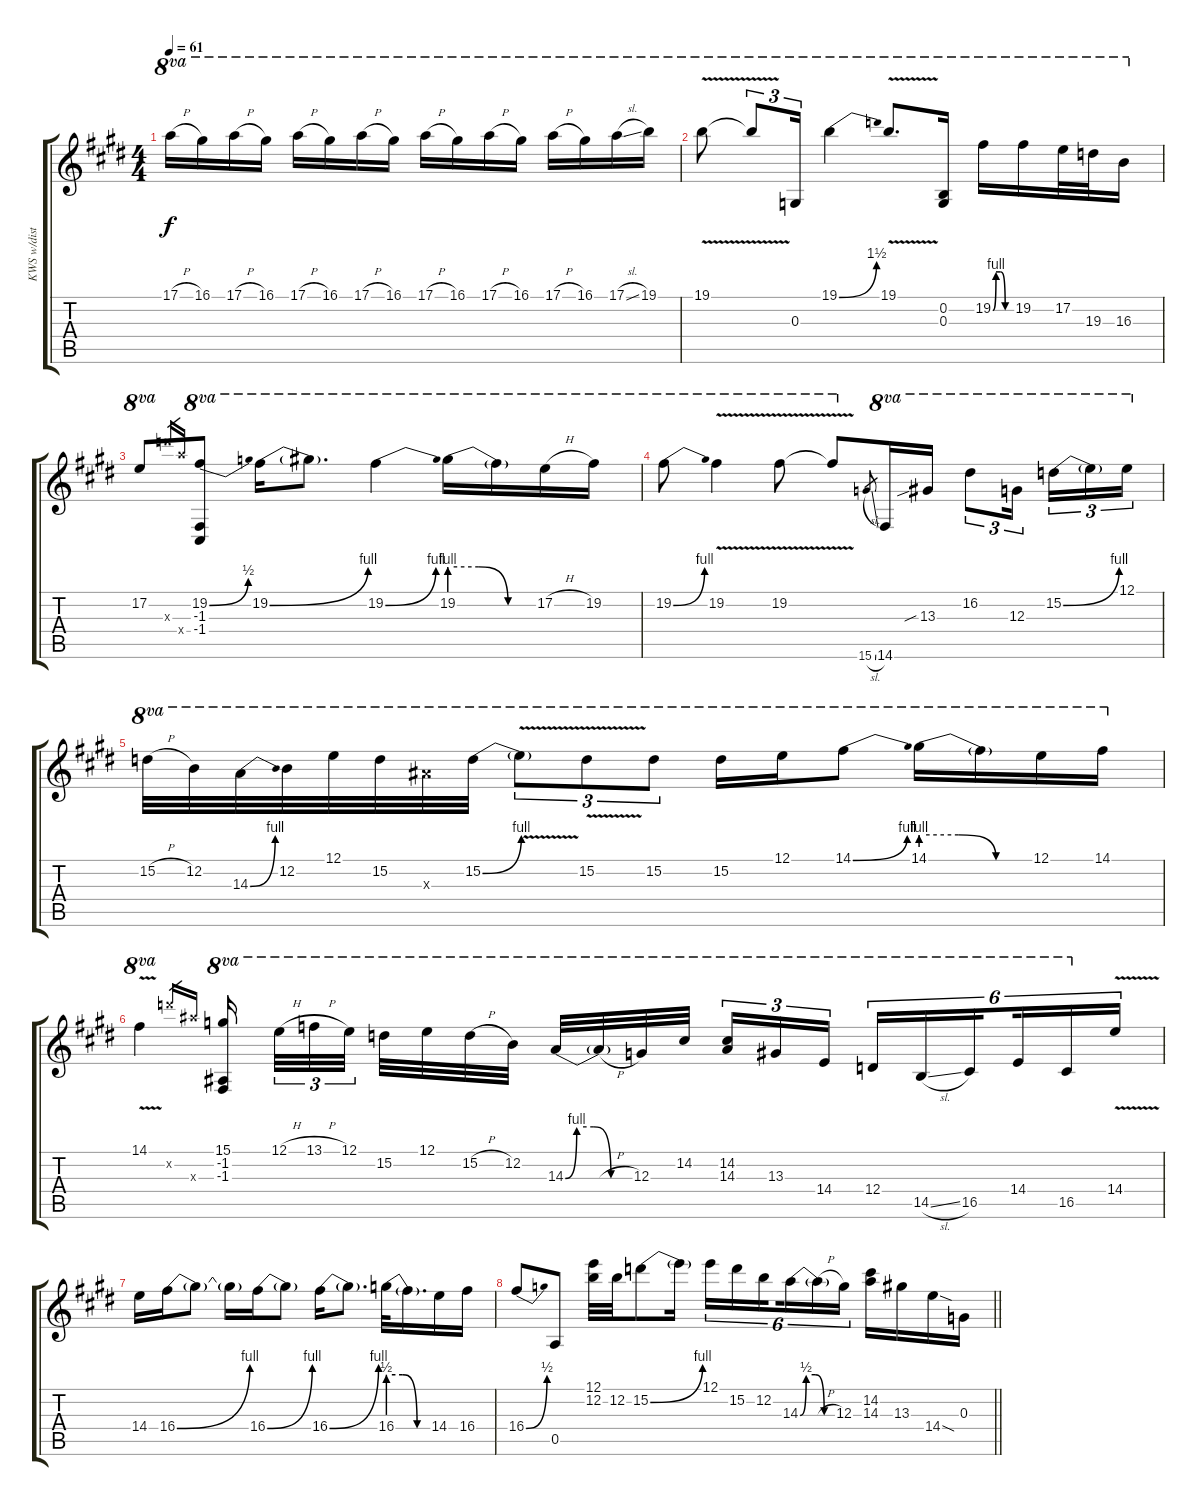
\track ("KWS w/dist" "KWS w/dist") {instrument distortionguitar}
\staff {score tabs}
\tuning (E4 B3 G3 D3 A2 E2) {hide}
\ts (4 4)
\tempo 61
\clef g2
\ks c#minor
17.1{h}.16{ot 8va dy f} 16.1.16{ot 8va} 17.1{h}.16{ot 8va} 16.1.16{ot 8va} 17.1{h}.16{ot 8va} 16.1.16{ot 8va} 17.1{h}.16{ot 8va} 16.1.16{ot 8va} 17.1{h}.16{ot 8va} 16.1.16{ot 8va} 17.1{h}.16{ot 8va} 16.1.16{ot 8va} 17.1{h}.16{ot 8va} 16.1.16{ot 8va} 17.1{sl}.16{ot 8va} 19.1.16{ot 8va} |
19.1{v}.8{ot 8va} 19.1{v t}.8{tu (3 2) ot 8va} 0.3.16{tu (3 2) ot 8va} 19.1{be (bend 0 0 60 6)}.4{ot 8va} 19.1{v}.8{d ot 8va} (0.2 0.3).16{ot 8va} 19.2{be (custom 0 0 10 4 25 4 40 0 60 0)}.16{ot 8va} 19.2.16{ot 8va} 17.2.32{ot 8va} 19.3.32{ot 8va} 16.3.16{ot 8va} |
17.2.8{ot 8va} 19.3{x}.16{gr} 19.4{x}.16{gr} (19.2{be (bend 0 0 60 2)} -1.3 -1.4).8{ot 8va} 19.2{be (bend 0 0 60 4)}.16{ot 8va} 19.2{t}.8{d ot 8va} 19.2{be (bend 0 0 60 4)}.4{ot 8va} 19.2{be (custom 0 4 20 4 40 0 60 0)}.16{ot 8va} 19.2{t}.16{ot 8va} 17.2{h}.16{ot 8va} 19.2.16{ot 8va} |
19.2{be (bend 0 0 60 4)}.8{ot 8va} 19.2{v}.4{ot 8va} 19.2{v}.8{ot 8va} 19.2{v t}.8{ot 8va} 15.6{sl}.8{gr} 14.6.16{ot 8va} 13.3{sib}.16{ot 8va} 16.2.8{tu (3 2) ot 8va} 12.3.16{tu (3 2) ot 8va beam splitsecondary} 15.2{be (bend 0 0 60 4)}.16{tu (3 2) ot 8va} 15.2{t}.16{tu (3 2) ot 8va} 12.1.16{tu (3 2) ot 8va} |
\ks e
15.2{h}.32{ot 8va} 12.2.32{ot 8va} 14.3{be (bend 0 0 60 4)}.32{ot 8va} 12.2.32{ot 8va} 12.1.32{ot 8va} 15.2.32{ot 8va} 15.3{x}.32{ot 8va} 15.2{be (bend 0 0 60 4)}.32{ot 8va} 15.2{v t}.8{tu (3 2) ot 8va} 15.2{v}.8{tu (3 2) ot 8va} 15.2.8{tu (3 2) ot 8va} 15.2.16{ot 8va} 12.1.16{ot 8va} 14.1{be (bend 0 0 60 4)}.8{ot 8va} 14.1{be (custom 0 4 20 4 40 0 60 0)}.16{ot 8va} 14.1{t}.16{ot 8va} 12.1.16{ot 8va} 14.1.16{ot 8va} |
\ks c#minor
14.1{v}.4{ot 8va} 15.2{x}.16{gr} 15.3{x}.16{gr} (15.1 -1.2 -1.3).16{ot 8va beam splitsecondary} 12.1{h}.32{tu (3 2) ot 8va} 13.1{h}.32{tu (3 2) ot 8va} 12.1.32{tu (3 2) ot 8va beam splitsecondary} 15.2.32{ot 8va} 12.1.32{ot 8va} 15.2{h}.32{ot 8va} 12.2.32{ot 8va} 14.3{be (custom 0 0 10 4 25 4 40 0 60 0)}.32{ot 8va} 14.3{h t}.32{ot 8va} 12.3.32{ot 8va} 14.2.32{ot 8va beam splitsecondary} (14.2 14.3).16{tu (3 2) ot 8va} 13.3.16{tu (3 2) ot 8va} 14.4.16{tu (3 2) ot 8va} 12.4.16{tu (6 4) ot 8va} 14.5{sl}.16{tu (6 4) ot 8va} 16.5.16{tu (6 4) ot 8va beam splitsecondary} 14.4.16{tu (6 4) ot 8va} 16.5.16{tu (6 4) ot 8va} 14.4{v}.16{tu (6 4)} |
14.4.16 16.4{be (bend 0 0 60 4)}.16 16.4{t}.8 16.4{t}.16 16.4{be (bend 0 0 60 4)}.16 16.4{t}.8 16.4{be (bend 0 0 60 4)}.16 16.4{t}.8{d} 16.4{be (custom 0 2 20 2 40 0 60 0)}.32 16.4{t}.16{d} 14.4.16 16.4.16 |
\barLineRight lightlight
16.4{be (bend 0 0 60 2)}.8 0.5.8 (12.1 12.2).32 12.2.32 15.2{be (bend 0 0 60 4)}.8 15.2{t}.16 12.1.16{tu (6 4)} 15.2.16{tu (6 4)} 12.2.16{tu (6 4) beam splitsecondary} 14.3{be (custom 0 0 10 2 25 2 40 0 60 0)}.16{tu (6 4)} 14.3{h t}.16{tu (6 4)} 12.3.16{tu (6 4)} (14.2 14.3).16 13.3.16 14.4{sod}.16 0.3.16
